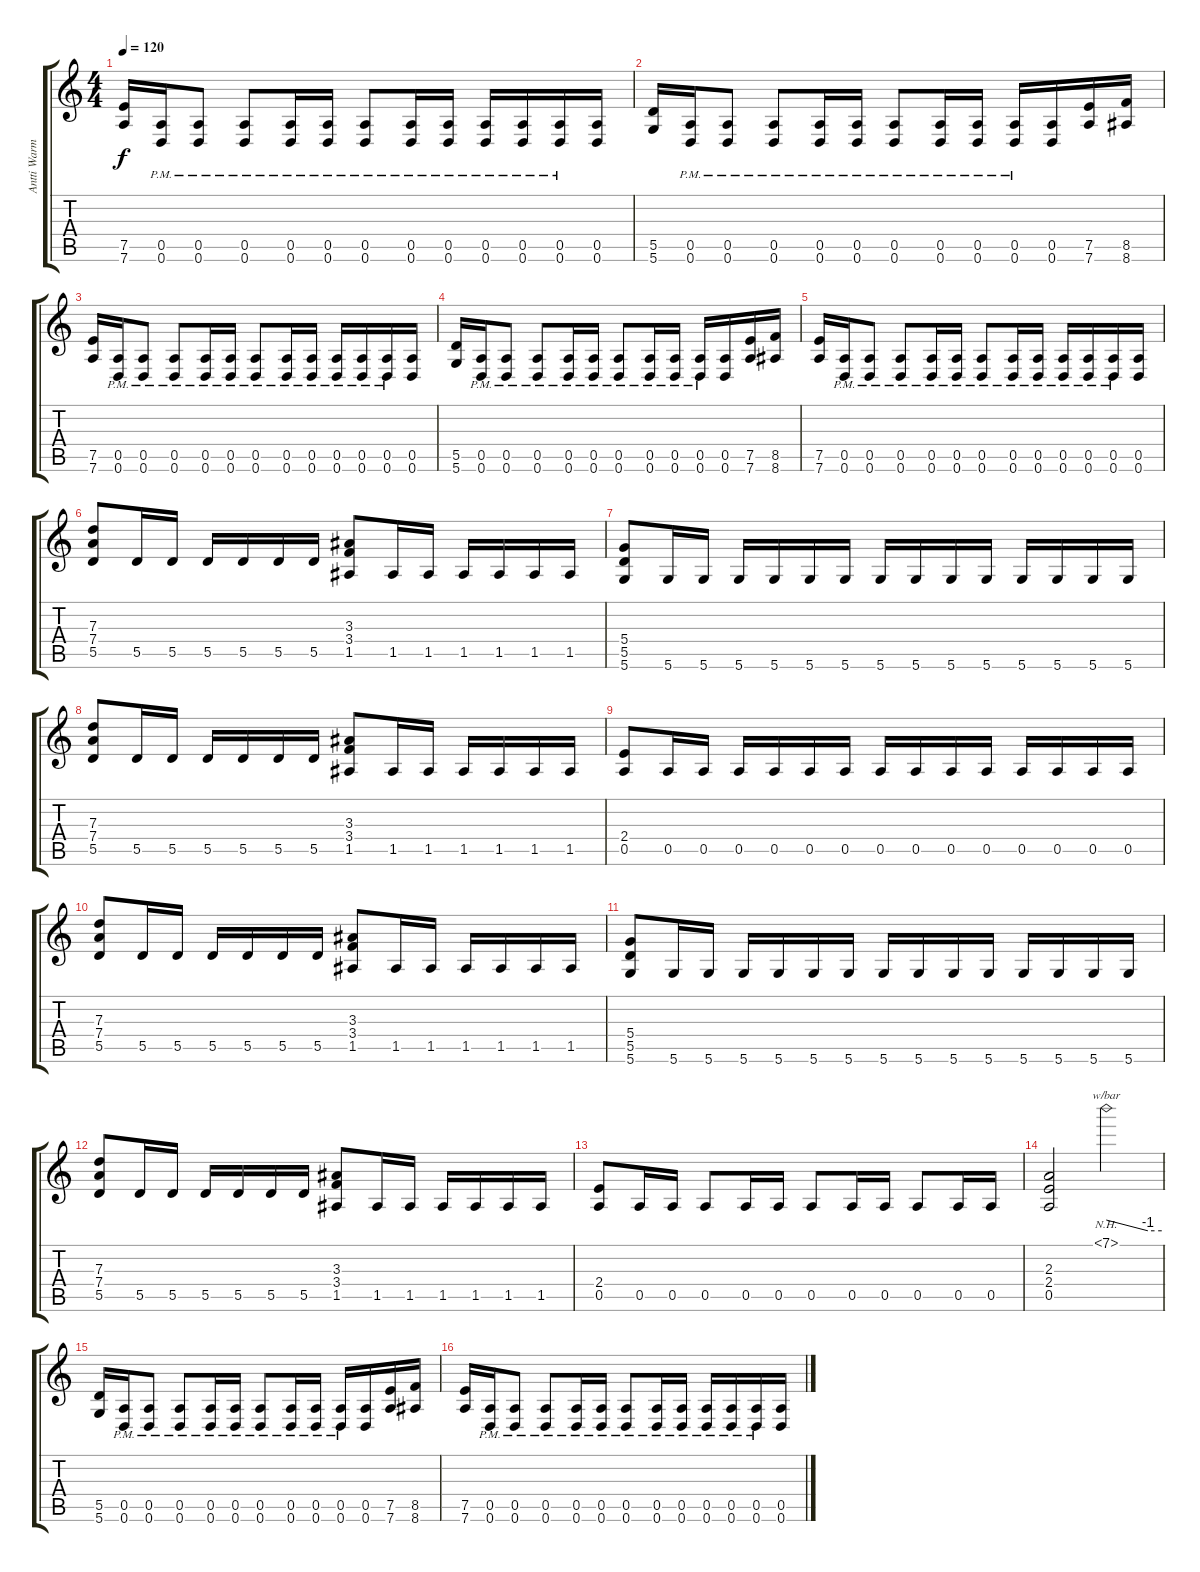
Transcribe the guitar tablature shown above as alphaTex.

\track ("Antti Warman" "Antti Warm") {instrument distortionguitar}
\staff {score tabs}
\tuning (E4 B3 G3 D3 A2 D2) {hide}
\ts (4 4)
\tempo 120
\clef g2
\ks c
(7.5 7.6).16{dy f} (0.5{pm} 0.6{pm}).16 (0.5{pm} 0.6{pm}).8 (0.5{pm} 0.6{pm}).8 (0.5{pm} 0.6{pm}).16 (0.5{pm} 0.6{pm}).16 (0.5{pm} 0.6{pm}).8 (0.5{pm} 0.6{pm}).16 (0.5{pm} 0.6{pm}).16 (0.5{pm} 0.6{pm}).16 (0.5{pm} 0.6{pm}).16 (0.5{pm} 0.6{pm}).16 (0.5 0.6).16 |
(5.5 5.6).16 (0.5{pm} 0.6{pm}).16 (0.5{pm} 0.6{pm}).8 (0.5{pm} 0.6{pm}).8 (0.5{pm} 0.6{pm}).16 (0.5{pm} 0.6{pm}).16 (0.5{pm} 0.6{pm}).8 (0.5{pm} 0.6{pm}).16 (0.5{pm} 0.6{pm}).16 (0.5{pm} 0.6{pm}).16 (0.5 0.6).16 (7.5 7.6).16 (8.5 8.6).16 |
(7.5 7.6).16 (0.5{pm} 0.6{pm}).16 (0.5{pm} 0.6{pm}).8 (0.5{pm} 0.6{pm}).8 (0.5{pm} 0.6{pm}).16 (0.5{pm} 0.6{pm}).16 (0.5{pm} 0.6{pm}).8 (0.5{pm} 0.6{pm}).16 (0.5{pm} 0.6{pm}).16 (0.5{pm} 0.6{pm}).16 (0.5{pm} 0.6{pm}).16 (0.5{pm} 0.6{pm}).16 (0.5 0.6).16 |
(5.5 5.6).16 (0.5{pm} 0.6{pm}).16 (0.5{pm} 0.6{pm}).8 (0.5{pm} 0.6{pm}).8 (0.5{pm} 0.6{pm}).16 (0.5{pm} 0.6{pm}).16 (0.5{pm} 0.6{pm}).8 (0.5{pm} 0.6{pm}).16 (0.5{pm} 0.6{pm}).16 (0.5{pm} 0.6{pm}).16 (0.5 0.6).16 (7.5 7.6).16 (8.5 8.6).16 |
(7.5 7.6).16 (0.5{pm} 0.6{pm}).16 (0.5{pm} 0.6{pm}).8 (0.5{pm} 0.6{pm}).8 (0.5{pm} 0.6{pm}).16 (0.5{pm} 0.6{pm}).16 (0.5{pm} 0.6{pm}).8 (0.5{pm} 0.6{pm}).16 (0.5{pm} 0.6{pm}).16 (0.5{pm} 0.6{pm}).16 (0.5{pm} 0.6{pm}).16 (0.5{pm} 0.6{pm}).16 (0.5 0.6).16 |
(7.3 7.4 5.5).8 5.5.16 5.5.16 5.5.16 5.5.16 5.5.16 5.5.16 (3.3 3.4 1.5).8 1.5.16 1.5.16 1.5.16 1.5.16 1.5.16 1.5.16 |
(5.4 5.5 5.6).8 5.6.16 5.6.16 5.6.16 5.6.16 5.6.16 5.6.16 5.6.16 5.6.16 5.6.16 5.6.16 5.6.16 5.6.16 5.6.16 5.6.16 |
(7.3 7.4 5.5).8 5.5.16 5.5.16 5.5.16 5.5.16 5.5.16 5.5.16 (3.3 3.4 1.5).8 1.5.16 1.5.16 1.5.16 1.5.16 1.5.16 1.5.16 |
(2.4 0.5).8 0.5.16 0.5.16 0.5.16 0.5.16 0.5.16 0.5.16 0.5.16 0.5.16 0.5.16 0.5.16 0.5.16 0.5.16 0.5.16 0.5.16 |
(7.3 7.4 5.5).8 5.5.16 5.5.16 5.5.16 5.5.16 5.5.16 5.5.16 (3.3 3.4 1.5).8 1.5.16 1.5.16 1.5.16 1.5.16 1.5.16 1.5.16 |
(5.4 5.5 5.6).8 5.6.16 5.6.16 5.6.16 5.6.16 5.6.16 5.6.16 5.6.16 5.6.16 5.6.16 5.6.16 5.6.16 5.6.16 5.6.16 5.6.16 |
(7.3 7.4 5.5).8 5.5.16 5.5.16 5.5.16 5.5.16 5.5.16 5.5.16 (3.3 3.4 1.5).8 1.5.16 1.5.16 1.5.16 1.5.16 1.5.16 1.5.16 |
(2.4 0.5).8 0.5.16 0.5.16 0.5.8 0.5.16 0.5.16 0.5.8 0.5.16 0.5.16 0.5.8 0.5.16 0.5.16 |
(2.3 2.4 0.5).2 7.1{nh}.2{tbe (custom default 0 0 45 -4 60 -4)} |
(5.5 5.6).16 (0.5{pm} 0.6{pm}).16 (0.5{pm} 0.6{pm}).8 (0.5{pm} 0.6{pm}).8 (0.5{pm} 0.6{pm}).16 (0.5{pm} 0.6{pm}).16 (0.5{pm} 0.6{pm}).8 (0.5{pm} 0.6{pm}).16 (0.5{pm} 0.6{pm}).16 (0.5{pm} 0.6{pm}).16 (0.5 0.6).16 (7.5 7.6).16 (8.5 8.6).16 |
(7.5 7.6).16 (0.5{pm} 0.6{pm}).16 (0.5{pm} 0.6{pm}).8 (0.5{pm} 0.6{pm}).8 (0.5{pm} 0.6{pm}).16 (0.5{pm} 0.6{pm}).16 (0.5{pm} 0.6{pm}).8 (0.5{pm} 0.6{pm}).16 (0.5{pm} 0.6{pm}).16 (0.5{pm} 0.6{pm}).16 (0.5{pm} 0.6{pm}).16 (0.5{pm} 0.6{pm}).16 (0.5 0.6).16
